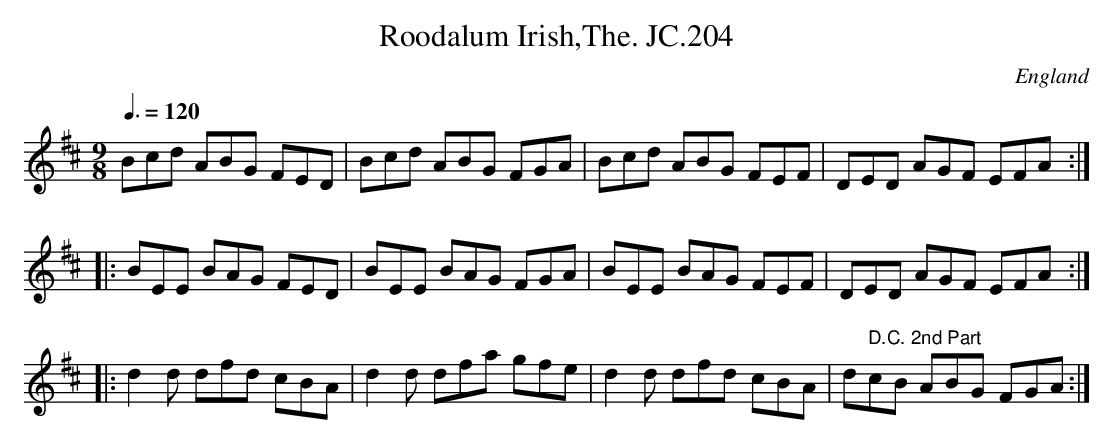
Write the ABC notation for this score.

X:1
T:Roodalum Irish,The. JC.204
L:1/8
M:9/8
O:England
Q:3/8=120
K:D
Bcd ABG FED|Bcd ABG FGA|Bcd ABG FEF|\
DED AGF EFA:|!
|:BEE BAG FED|BEE BAG FGA|\
BEE BAG FEF|DED AGF EFA:|!
|:d2d dfd cBA|d2d dfa gfe|d2d dfd cBA|\
d" D.C. 2nd Part"cB ABG FGA:|
